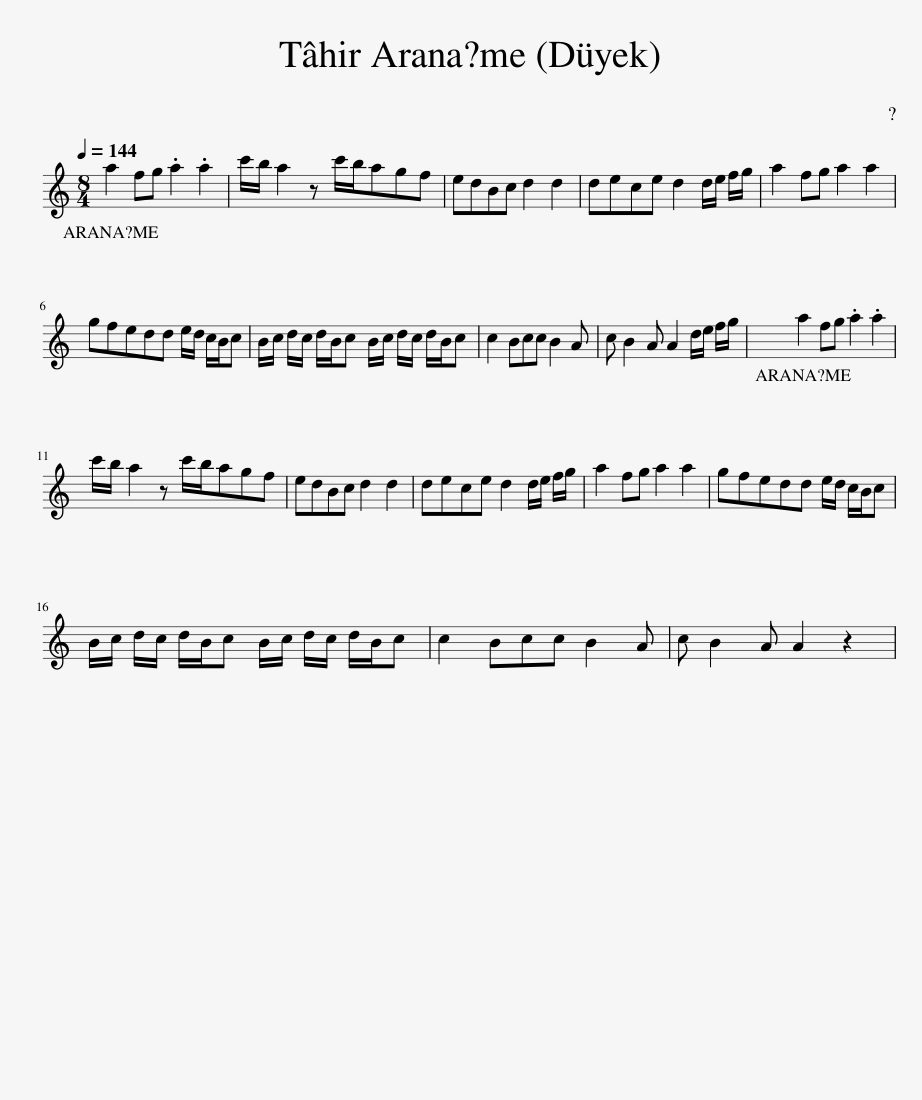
X:1
L:1/8
Q:1/4=144
M:8/4
I:linebreak $
K:C
V:1 treble
V:1
 a2 fg .a2 .a2 | c'/b/ a2 z c'/b/agf | edBc d2 d2 | dece d2 d/e/ f/g/ | a2 fg a2 a2 |$ %5
 gfedd e/d/ c/B/c | B/c/ d/c/ d/B/c B/c/ d/c/ d/B/c | c2 Bcc B2 A | c B2 A A2 d/e/ f/g/ | a2 fg .a2 .a2 |$ %10
 c'/b/ a2 z c'/b/agf | edBc d2 d2 | dece d2 d/e/ f/g/ | a2 fg a2 a2 | gfedd e/d/ c/B/c |$ %15
 B/c/ d/c/ d/B/c B/c/ d/c/ d/B/c | c2 Bcc B2 A | c B2 A A2 z2 | %18
